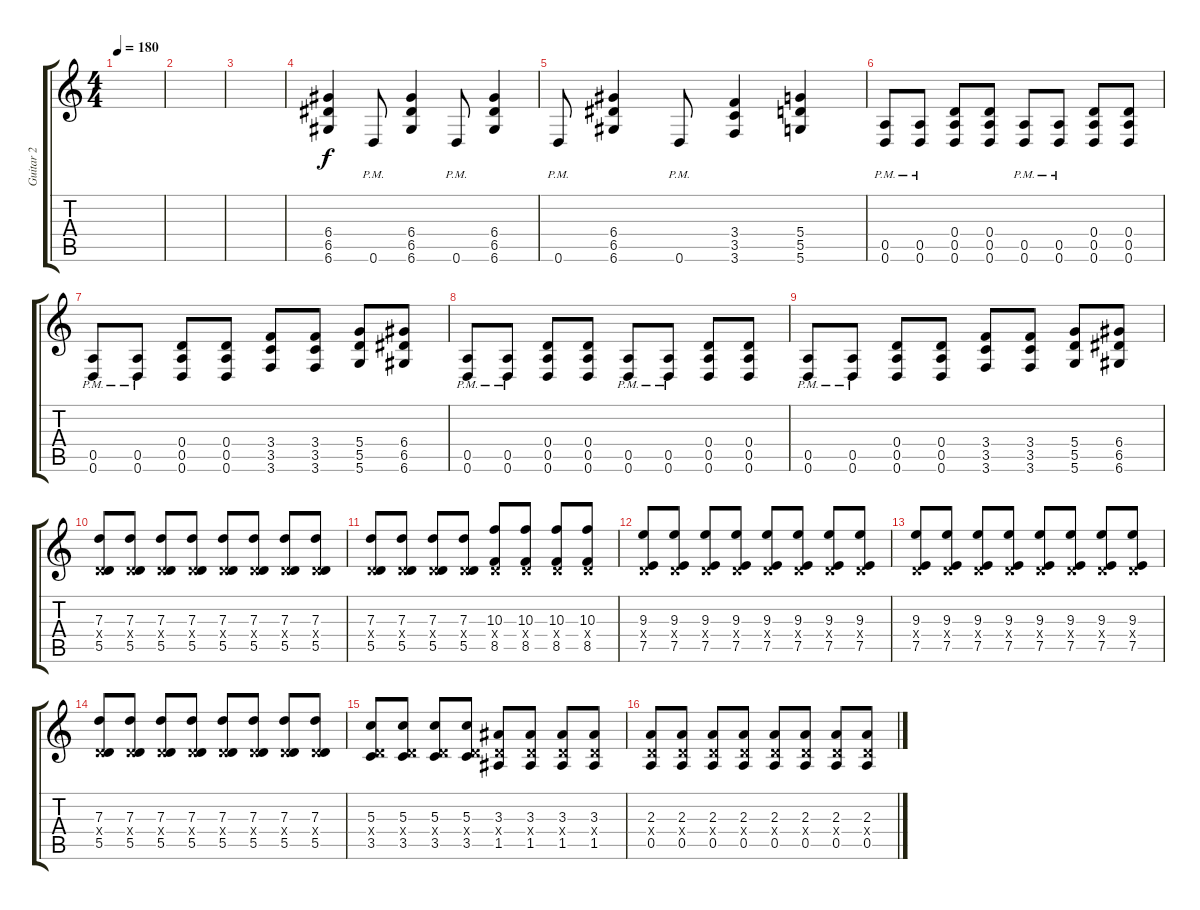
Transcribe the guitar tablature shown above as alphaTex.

\track ("Guitar 2" "Guitar 2") {instrument distortionguitar}
\staff {score tabs}
\tuning (E4 B3 G3 D3 A2 D2) {hide}
\ts (4 4)
\tempo 180
\clef g2
\ks c
|
|
|
(6.4 6.5 6.6).4 0.6{pm}.8 (6.4 6.5 6.6).4 0.6{pm}.8 (6.4 6.5 6.6).4 |
0.6{pm}.8 (6.4 6.5 6.6).4 0.6{pm}.8 (3.4 3.5 3.6).4 (5.4 5.5 5.6).4 |
(0.5{pm} 0.6{pm}).8 (0.5{pm} 0.6{pm}).8 (0.4 0.5 0.6).8 (0.4 0.5 0.6).8 (0.5{pm} 0.6{pm}).8 (0.5{pm} 0.6{pm}).8 (0.4 0.5 0.6).8 (0.4 0.5 0.6).8 |
(0.5{pm} 0.6{pm}).8 (0.5{pm} 0.6{pm}).8 (0.4 0.5 0.6).8 (0.4 0.5 0.6).8 (3.4 3.5 3.6).8 (3.4 3.5 3.6).8 (5.4 5.5 5.6).8 (6.4 6.5 6.6).8 |
(0.5{pm} 0.6{pm}).8 (0.5{pm} 0.6{pm}).8 (0.4 0.5 0.6).8 (0.4 0.5 0.6).8 (0.5{pm} 0.6{pm}).8 (0.5{pm} 0.6{pm}).8 (0.4 0.5 0.6).8 (0.4 0.5 0.6).8 |
(0.5{pm} 0.6{pm}).8 (0.5{pm} 0.6{pm}).8 (0.4 0.5 0.6).8 (0.4 0.5 0.6).8 (3.4 3.5 3.6).8 (3.4 3.5 3.6).8 (5.4 5.5 5.6).8 (6.4 6.5 6.6).8 |
(7.3 0.4{x} 5.5).8 (7.3 0.4{x} 5.5).8 (7.3 0.4{x} 5.5).8 (7.3 0.4{x} 5.5).8 (7.3 0.4{x} 5.5).8 (7.3 0.4{x} 5.5).8 (7.3 0.4{x} 5.5).8 (7.3 0.4{x} 5.5).8 |
(7.3 0.4{x} 5.5).8 (7.3 0.4{x} 5.5).8 (7.3 0.4{x} 5.5).8 (7.3 0.4{x} 5.5).8 (10.3 0.4{x} 8.5).8 (10.3 0.4{x} 8.5).8 (10.3 0.4{x} 8.5).8 (10.3 0.4{x} 8.5).8 |
(9.3 0.4{x} 7.5).8 (9.3 0.4{x} 7.5).8 (9.3 0.4{x} 7.5).8 (9.3 0.4{x} 7.5).8 (9.3 0.4{x} 7.5).8 (9.3 0.4{x} 7.5).8 (9.3 0.4{x} 7.5).8 (9.3 0.4{x} 7.5).8 |
(9.3 0.4{x} 7.5).8 (9.3 0.4{x} 7.5).8 (9.3 0.4{x} 7.5).8 (9.3 0.4{x} 7.5).8 (9.3 0.4{x} 7.5).8 (9.3 0.4{x} 7.5).8 (9.3 0.4{x} 7.5).8 (9.3 0.4{x} 7.5).8 |
(7.3 0.4{x} 5.5).8 (7.3 0.4{x} 5.5).8 (7.3 0.4{x} 5.5).8 (7.3 0.4{x} 5.5).8 (7.3 0.4{x} 5.5).8 (7.3 0.4{x} 5.5).8 (7.3 0.4{x} 5.5).8 (7.3 0.4{x} 5.5).8 |
(5.3 0.4{x} 3.5).8 (5.3 0.4{x} 3.5).8 (5.3 0.4{x} 3.5).8 (5.3 0.4{x} 3.5).8 (3.3 0.4{x} 1.5).8 (3.3 0.4{x} 1.5).8 (3.3 0.4{x} 1.5).8 (3.3 0.4{x} 1.5).8 |
(2.3 0.4{x} 0.5).8 (2.3 0.4{x} 0.5).8 (2.3 0.4{x} 0.5).8 (2.3 0.4{x} 0.5).8 (2.3 0.4{x} 0.5).8 (2.3 0.4{x} 0.5).8 (2.3 0.4{x} 0.5).8 (2.3 0.4{x} 0.5).8
